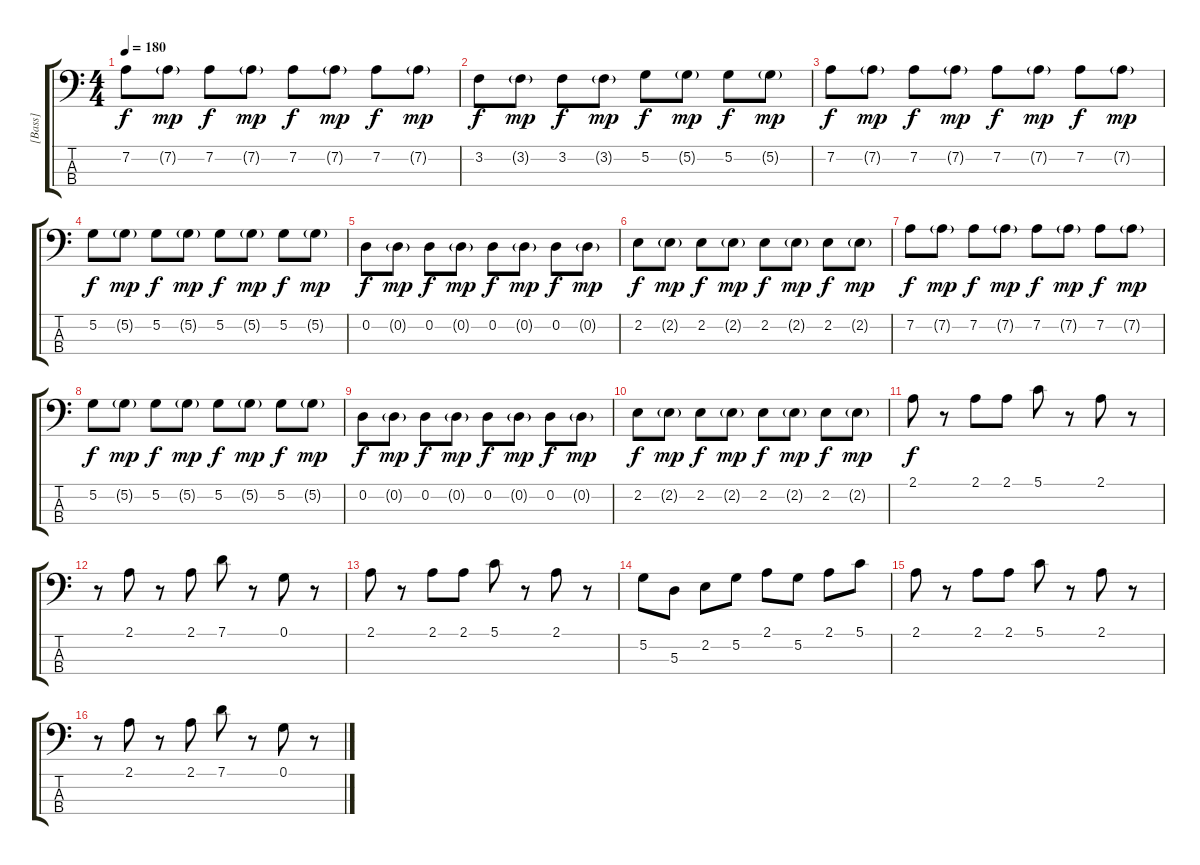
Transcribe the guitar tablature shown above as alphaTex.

\track ("[Bass]" "[Bass]") {instrument electricbassfinger}
\staff {score tabs}
\tuning (G2 D2 A1 D1) {hide}
\ts (4 4)
\tempo 180
\clef f4
\ks c
7.2.8{dy f} 7.2{g}.8{dy mp} 7.2.8{dy f} 7.2{g}.8{dy mp} 7.2.8{dy f} 7.2{g}.8{dy mp} 7.2.8{dy f} 7.2{g}.8{dy mp} |
3.2.8{dy f} 3.2{g}.8{dy mp} 3.2.8{dy f} 3.2{g}.8{dy mp} 5.2.8{dy f} 5.2{g}.8{dy mp} 5.2.8{dy f} 5.2{g}.8{dy mp} |
7.2.8{dy f} 7.2{g}.8{dy mp} 7.2.8{dy f} 7.2{g}.8{dy mp} 7.2.8{dy f} 7.2{g}.8{dy mp} 7.2.8{dy f} 7.2{g}.8{dy mp} |
5.2.8{dy f} 5.2{g}.8{dy mp} 5.2.8{dy f} 5.2{g}.8{dy mp} 5.2.8{dy f} 5.2{g}.8{dy mp} 5.2.8{dy f} 5.2{g}.8{dy mp} |
0.2.8{dy f} 0.2{g}.8{dy mp} 0.2.8{dy f} 0.2{g}.8{dy mp} 0.2.8{dy f} 0.2{g}.8{dy mp} 0.2.8{dy f} 0.2{g}.8{dy mp} |
2.2.8{dy f} 2.2{g}.8{dy mp} 2.2.8{dy f} 2.2{g}.8{dy mp} 2.2.8{dy f} 2.2{g}.8{dy mp} 2.2.8{dy f} 2.2{g}.8{dy mp} |
7.2.8{dy f} 7.2{g}.8{dy mp} 7.2.8{dy f} 7.2{g}.8{dy mp} 7.2.8{dy f} 7.2{g}.8{dy mp} 7.2.8{dy f} 7.2{g}.8{dy mp} |
5.2.8{dy f} 5.2{g}.8{dy mp} 5.2.8{dy f} 5.2{g}.8{dy mp} 5.2.8{dy f} 5.2{g}.8{dy mp} 5.2.8{dy f} 5.2{g}.8{dy mp} |
0.2.8{dy f} 0.2{g}.8{dy mp} 0.2.8{dy f} 0.2{g}.8{dy mp} 0.2.8{dy f} 0.2{g}.8{dy mp} 0.2.8{dy f} 0.2{g}.8{dy mp} |
2.2.8{dy f} 2.2{g}.8{dy mp} 2.2.8{dy f} 2.2{g}.8{dy mp} 2.2.8{dy f} 2.2{g}.8{dy mp} 2.2.8{dy f} 2.2{g}.8{dy mp} |
2.1.8{dy f} r.8 2.1.8 2.1.8 5.1.8 r.8 2.1.8 r.8 |
r.8 2.1.8 r.8 2.1.8 7.1.8 r.8 0.1.8 r.8 |
2.1.8 r.8 2.1.8 2.1.8 5.1.8 r.8 2.1.8 r.8 |
5.2.8 5.3.8 2.2.8 5.2.8 2.1.8 5.2.8 2.1.8 5.1.8 |
2.1.8 r.8 2.1.8 2.1.8 5.1.8 r.8 2.1.8 r.8 |
r.8 2.1.8 r.8 2.1.8 7.1.8 r.8 0.1.8 r.8
